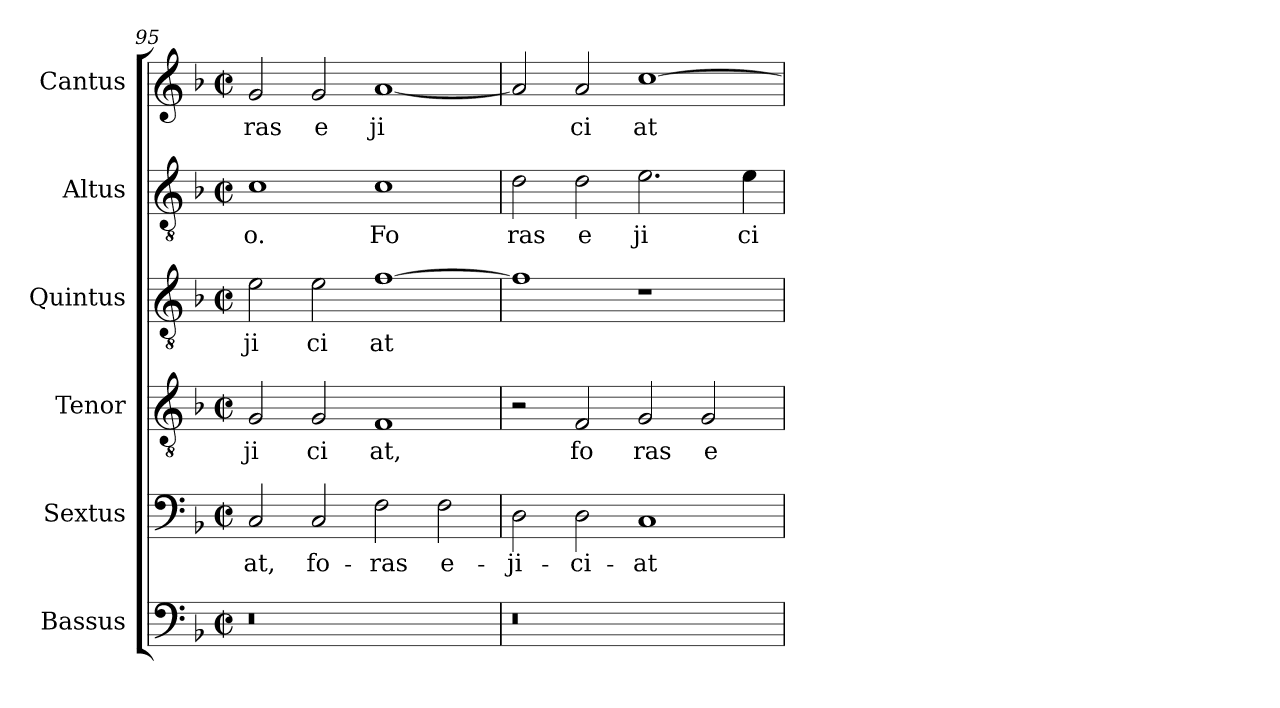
**kern	**kern	**text	**kern	**text	**kern	**text	**kern	**text	**kern	**text
*part6	*part5	*part5	*part4	*part4	*part3	*part3	*part2	*part2	*part1	*part1
*staff6	*staff5	*staff5	*staff4	*staff4	*staff3	*staff3	*staff2	*staff2	*staff1	*staff1
*I"Bassus	*I"Sextus	*	*I"Tenor	*	*I"Quintus	*	*I"Altus	*	*I"Cantus	*
*clefF4	*clefF4	*	*clefGv2	*	*clefGv2	*	*clefGv2	*	*clefG2	*
*k[b-]	*k[b-]	*	*k[b-]	*	*k[b-]	*	*k[b-]	*	*k[b-]	*
*F:	*F:	*	*F:	*	*F:	*	*F:	*	*F:	*
*M2/2	*M2/2	*	*M2/2	*	*M2/2	*	*M2/2	*	*M2/2	*
*met(c|)	*met(c|)	*	*met(c|)	*	*met(c|)	*	*met(c|)	*	*met(c|)	*
=95	=95	=95	=95	=95	=95	=95	=95	=95	=95	=95
!	!	!LO:LY:b:cj	!	!LO:LY:b:cj	!	!LO:LY:b:cj	!	!LO:LY:b:cj	!	!LO:LY:b:cj
0r	2C/	-at,	2G/	ji	2e\	ji	1c	o.	2g/	ras
!	!	!LO:LY:b:cj	!	!LO:LY:b:cj	!	!LO:LY:b:cj	!	!	!	!LO:LY:b:cj
.	2C/	fo-	2G/	ci	2e\	ci	.	.	2g/	e
!	!	!LO:LY:b:cj	!	!LO:LY:b:cj	!	!LO:LY:b:cj	!	!LO:LY:b:cj	!	!LO:LY:b:cj
.	2F\	-ras	1F	at,	[>1f	at	1c	Fo	[<1a	ji
!	!	!LO:LY:b:cj	!	!	!	!	!	!	!	!
.	2F\	e-	.	.	.	.	.	.	.	.
=96	=96	=96	=96	=96	=96	=96	=96	=96	=96	=96
!	!	!LO:LY:b:cj	!	!	!	!	!	!LO:LY:b:cj	!	!
0r	2D\	-ji-	2r	.	1f]	.	2d\	ras	2a/]	.
!	!	!LO:LY:b:cj	!	!LO:LY:b:cj	!	!	!	!LO:LY:b:cj	!	!LO:LY:b:cj
.	2D\	-ci-	2F/	fo	.	.	2d\	e	2a/	ci
!	!	!LO:LY:b:cj	!	!LO:LY:b:cj	!	!	!	!LO:LY:b:cj	!	!LO:LY:b:cj
.	1C	-at	2G/	ras	1r	.	2.e\	ji	[>1cc	at
!	!	!	!	!LO:LY:b:cj	!	!	!	!	!	!
.	.	.	2G/	e	.	.	.	.	.	.
!	!	!	!	!	!	!	!	!LO:LY:b:cj	!	!
.	.	.	.	.	.	.	4e\	ci	.	.
=	=	=	=	=	=	=	=	=	=	=
*-	*-	*-	*-	*-	*-	*-	*-	*-	*-	*-
